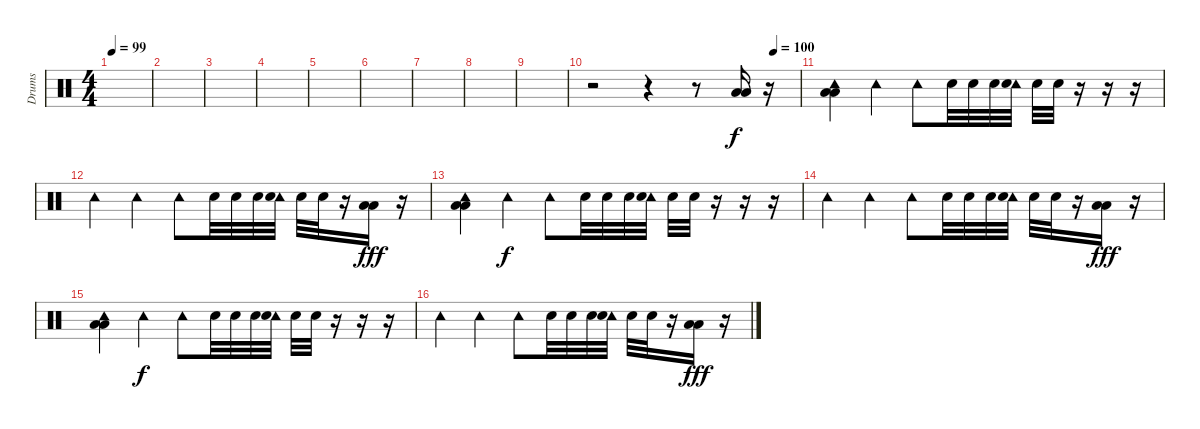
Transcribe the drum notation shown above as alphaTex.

\track ("Drums" "Drums") {instrument percussion}
\staff {score}
\articulation defaults
\ts (4 4)
\tempo 99
\clef neutral
\ks c
|
|
|
|
|
|
|
|
|
\tempo (100 0.875)
r.2 r.4 r.8 ("Low Floor Tom (hit)" "Low Tom (hit)").16 r.16 |
("Tambourine (hit)" "Low Floor Tom (hit)" "Low Tom (hit)").4 "Tambourine (hit)".4{dy f} "Tambourine (hit)".8 "Snare (hit) 2".32 "Snare (hit) 2".32 "Snare (hit) 2".32 ("Tambourine (hit)" "Snare (hit) 2").32 "Snare (hit) 2".32 "Snare (hit) 2".32 r.16 r.16 r.16 |
"Tambourine (hit)".4 "Tambourine (hit)".4 "Tambourine (hit)".8 "Snare (hit) 2".32 "Snare (hit) 2".32 "Snare (hit) 2".32 ("Tambourine (hit)" "Snare (hit) 2").32 "Snare (hit) 2".32 "Snare (hit) 2".32 r.16 ("Low Floor Tom (hit)" "Low Tom (hit)").16{dy fff} r.16 |
("Tambourine (hit)" "Low Floor Tom (hit)" "Low Tom (hit)").4 "Tambourine (hit)".4{dy f} "Tambourine (hit)".8 "Snare (hit) 2".32 "Snare (hit) 2".32 "Snare (hit) 2".32 ("Tambourine (hit)" "Snare (hit) 2").32 "Snare (hit) 2".32 "Snare (hit) 2".32 r.16 r.16 r.16 |
"Tambourine (hit)".4 "Tambourine (hit)".4 "Tambourine (hit)".8 "Snare (hit) 2".32 "Snare (hit) 2".32 "Snare (hit) 2".32 ("Tambourine (hit)" "Snare (hit) 2").32 "Snare (hit) 2".32 "Snare (hit) 2".32 r.16 ("Low Floor Tom (hit)" "Low Tom (hit)").16{dy fff} r.16 |
("Tambourine (hit)" "Low Floor Tom (hit)" "Low Tom (hit)").4 "Tambourine (hit)".4{dy f} "Tambourine (hit)".8 "Snare (hit) 2".32 "Snare (hit) 2".32 "Snare (hit) 2".32 ("Tambourine (hit)" "Snare (hit) 2").32 "Snare (hit) 2".32 "Snare (hit) 2".32 r.16 r.16 r.16 |
"Tambourine (hit)".4 "Tambourine (hit)".4 "Tambourine (hit)".8 "Snare (hit) 2".32 "Snare (hit) 2".32 "Snare (hit) 2".32 ("Tambourine (hit)" "Snare (hit) 2").32 "Snare (hit) 2".32 "Snare (hit) 2".32 r.16 ("Low Floor Tom (hit)" "Low Tom (hit)").16{dy fff} r.16
